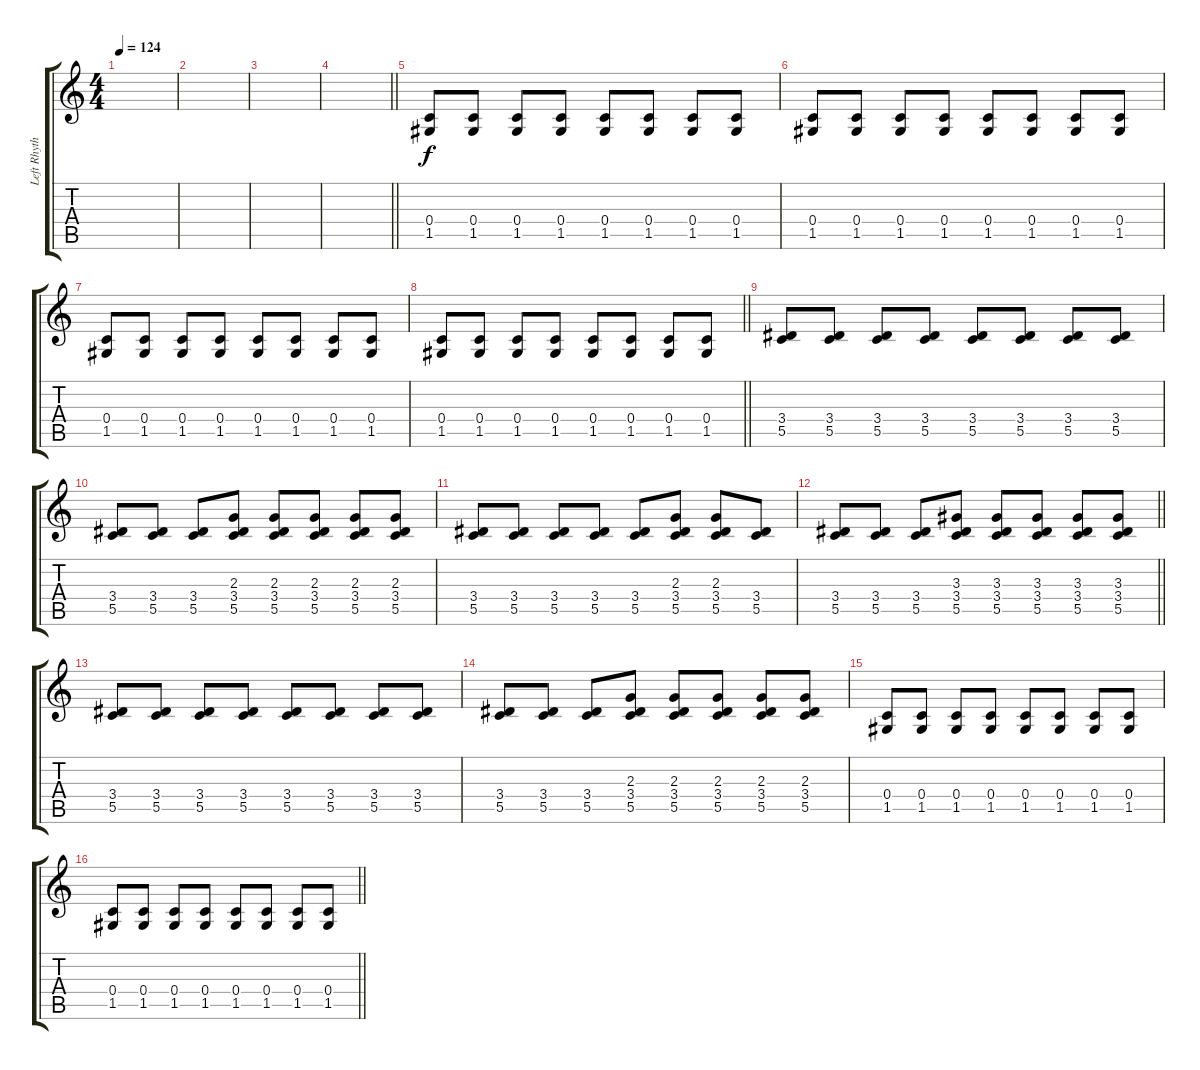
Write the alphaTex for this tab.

\track ("Left Rhythm" "Left Rhyth") {instrument distortionguitar}
\staff {score tabs}
\tuning (D4 A3 F3 C3 G2 C2) {hide}
\ts (4 4)
\section ("" "")
\tempo 124
\clef g2
\ks c
|
|
|
\barLineRight lightlight
|
\section ("" "")
(0.4 1.5).8 (0.4 1.5).8 (0.4 1.5).8 (0.4 1.5).8 (0.4 1.5).8 (0.4 1.5).8 (0.4 1.5).8 (0.4 1.5).8 |
(0.4 1.5).8 (0.4 1.5).8 (0.4 1.5).8 (0.4 1.5).8 (0.4 1.5).8 (0.4 1.5).8 (0.4 1.5).8 (0.4 1.5).8 |
(0.4 1.5).8 (0.4 1.5).8 (0.4 1.5).8 (0.4 1.5).8 (0.4 1.5).8 (0.4 1.5).8 (0.4 1.5).8 (0.4 1.5).8 |
\barLineRight lightlight
(0.4 1.5).8 (0.4 1.5).8 (0.4 1.5).8 (0.4 1.5).8 (0.4 1.5).8 (0.4 1.5).8 (0.4 1.5).8 (0.4 1.5).8 |
\section ("" "")
(3.4 5.5).8 (3.4 5.5).8 (3.4 5.5).8 (3.4 5.5).8 (3.4 5.5).8 (3.4 5.5).8 (3.4 5.5).8 (3.4 5.5).8 |
(3.4 5.5).8 (3.4 5.5).8 (3.4 5.5).8 (2.3 3.4 5.5).8 (2.3 3.4 5.5).8 (2.3 3.4 5.5).8 (2.3 3.4 5.5).8 (2.3 3.4 5.5).8 |
(3.4 5.5).8 (3.4 5.5).8 (3.4 5.5).8 (3.4 5.5).8 (3.4 5.5).8 (2.3 3.4 5.5).8 (2.3 3.4 5.5).8 (3.4 5.5).8 |
\barLineRight lightlight
(3.4 5.5).8 (3.4 5.5).8 (3.4 5.5).8 (3.3 3.4 5.5).8 (3.3 3.4 5.5).8 (3.3 3.4 5.5).8 (3.3 3.4 5.5).8 (3.3 3.4 5.5).8 |
\section ("" "")
(3.4 5.5).8 (3.4 5.5).8 (3.4 5.5).8 (3.4 5.5).8 (3.4 5.5).8 (3.4 5.5).8 (3.4 5.5).8 (3.4 5.5).8 |
(3.4 5.5).8 (3.4 5.5).8 (3.4 5.5).8 (2.3 3.4 5.5).8 (2.3 3.4 5.5).8 (2.3 3.4 5.5).8 (2.3 3.4 5.5).8 (2.3 3.4 5.5).8 |
(0.4 1.5).8 (0.4 1.5).8 (0.4 1.5).8 (0.4 1.5).8 (0.4 1.5).8 (0.4 1.5).8 (0.4 1.5).8 (0.4 1.5).8 |
\barLineRight lightlight
(0.4 1.5).8 (0.4 1.5).8 (0.4 1.5).8 (0.4 1.5).8 (0.4 1.5).8 (0.4 1.5).8 (0.4 1.5).8 (0.4 1.5).8
